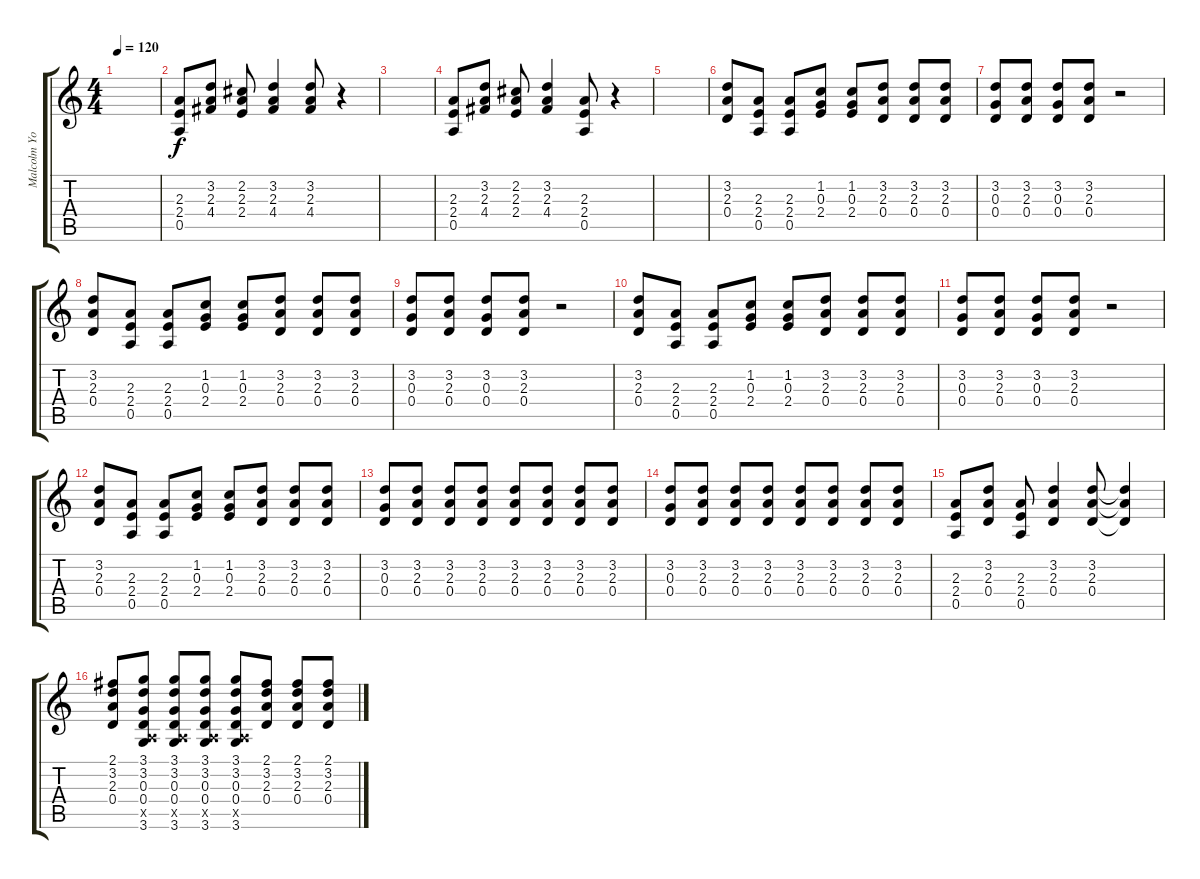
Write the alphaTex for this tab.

\track ("Malcolm Young (Rythm Guitar)" "Malcolm Yo") {instrument overdrivenguitar}
\staff {score tabs}
\tuning (E4 B3 G3 D3 A2 E2) {hide}
\ts (4 4)
\tempo 120
\clef g2
\ks c
|
(2.3 2.4 0.5).8 (3.2 2.3 4.4).8 (2.2 2.3 2.4).8 (3.2 2.3 4.4).4 (3.2 2.3 4.4).8 r.4 |
|
(2.3 2.4 0.5).8 (3.2 2.3 4.4).8 (2.2 2.3 2.4).8 (3.2 2.3 4.4).4 (2.3 2.4 0.5).8 r.4 |
|
(3.2 2.3 0.4).8 (2.3 2.4 0.5).8 (2.3 2.4 0.5).8 (1.2 0.3 2.4).8 (1.2 0.3 2.4).8 (3.2 2.3 0.4).8 (3.2 2.3 0.4).8 (3.2 2.3 0.4).8 |
(3.2 0.3 0.4).8 (3.2 2.3 0.4).8 (3.2 0.3 0.4).8 (3.2 2.3 0.4).8 r.2 |
(3.2 2.3 0.4).8 (2.3 2.4 0.5).8 (2.3 2.4 0.5).8 (1.2 0.3 2.4).8 (1.2 0.3 2.4).8 (3.2 2.3 0.4).8 (3.2 2.3 0.4).8 (3.2 2.3 0.4).8 |
(3.2 0.3 0.4).8 (3.2 2.3 0.4).8 (3.2 0.3 0.4).8 (3.2 2.3 0.4).8 r.2 |
(3.2 2.3 0.4).8 (2.3 2.4 0.5).8 (2.3 2.4 0.5).8 (1.2 0.3 2.4).8 (1.2 0.3 2.4).8 (3.2 2.3 0.4).8 (3.2 2.3 0.4).8 (3.2 2.3 0.4).8 |
(3.2 0.3 0.4).8 (3.2 2.3 0.4).8 (3.2 0.3 0.4).8 (3.2 2.3 0.4).8 r.2 |
(3.2 2.3 0.4).8 (2.3 2.4 0.5).8 (2.3 2.4 0.5).8 (1.2 0.3 2.4).8 (1.2 0.3 2.4).8 (3.2 2.3 0.4).8 (3.2 2.3 0.4).8 (3.2 2.3 0.4).8 |
(3.2 0.3 0.4).8 (3.2 2.3 0.4).8 (3.2 2.3 0.4).8 (3.2 2.3 0.4).8 (3.2 2.3 0.4).8 (3.2 2.3 0.4).8 (3.2 2.3 0.4).8 (3.2 2.3 0.4).8 |
(3.2 0.3 0.4).8 (3.2 2.3 0.4).8 (3.2 2.3 0.4).8 (3.2 2.3 0.4).8 (3.2 2.3 0.4).8 (3.2 2.3 0.4).8 (3.2 2.3 0.4).8 (3.2 2.3 0.4).8 |
(2.3 2.4 0.5).8 (3.2 2.3 0.4).8 (2.3 2.4 0.5).8 (3.2 2.3 0.4).4 (3.2 2.3 0.4).8 (3.2{t} 2.3{t} 0.4{t}).4 |
(2.1 3.2 2.3 0.4).8 (3.1 3.2 0.3 0.4 0.5{x} 3.6).8 (3.1 3.2 0.3 0.4 0.5{x} 3.6).8 (3.1 3.2 0.3 0.4 0.5{x} 3.6).8 (3.1 3.2 0.3 0.4 0.5{x} 3.6).8 (2.1 3.2 2.3 0.4).8 (2.1 3.2 2.3 0.4).8 (2.1 3.2 2.3 0.4).8
